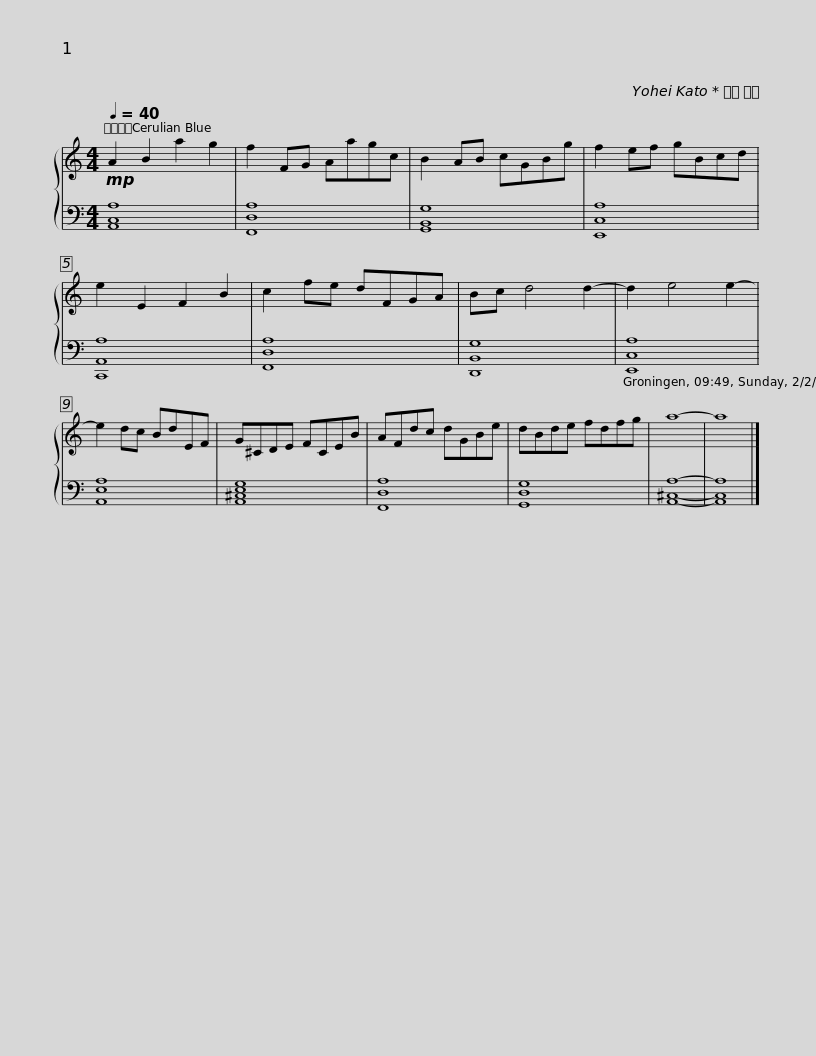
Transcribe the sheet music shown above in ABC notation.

X:1
%%score { 1 | 2 }
L:1/8
Q:1/4=40
M:4/4
I:linebreak $
K:C
V:1 treble
V:2 bass
V:1
!mp! A2 B2 a2 g2 | f2 FG Aagc | B2 AB cGBg | f2 ef gBcd | e2 E2 F2 B2 | %5
 c2 fe dFGA | Bc d4 d2- |$ d2 e4 e2- | e2 dc BdEF | G^CDE FCEB | %10
 AFdc dGBe | dBde fdfg | a8- | a8 |] %14
V:2
 [A,,C,A,]8 | [F,,D,A,]8 | [G,,B,,G,]8 | [E,,C,A,]8 | [C,,A,,A,]8 | %5
 [F,,D,A,]8 | [D,,B,,G,]8 |$ [E,,C,A,]8 | [A,,E,A,]8 | [A,,^C,E,G,]8 | %10
 [F,,D,A,]8 | [G,,D,G,]8 | [A,,^C,A,]8- | [A,,C,A,]8 |] %14
